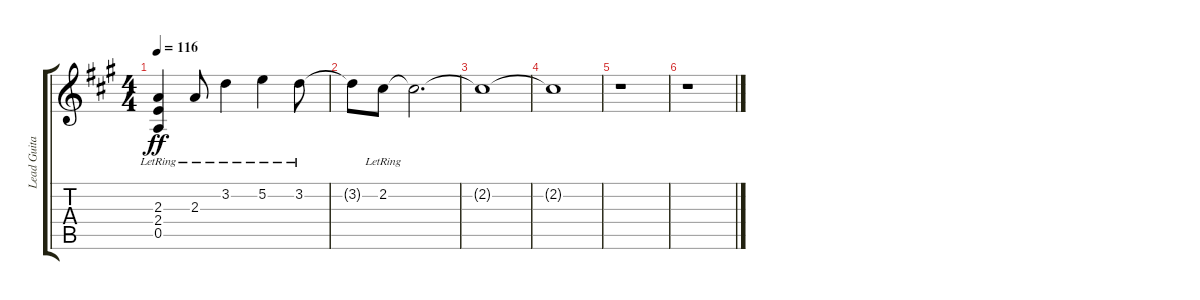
\track ("Lead Guitar" "Lead Guita") {instrument distortionguitar}
\staff {score tabs}
\tuning (E4 B3 G3 D3 A2 E2) {hide}
\ts (4 4)
\tempo 116
\clef g2
\ks a
(2.3{lr} 2.4{lr} 0.5{lr}).4{dy ff} 2.3{lr}.8 3.2{lr}.4 5.2{lr}.4 3.2{lr}.8 |
3.2{t}.8 2.2{lr}.8 2.2{t}.2{d} |
2.2{t}.1 |
2.2{t}.1 |
r.1 |
r.1
